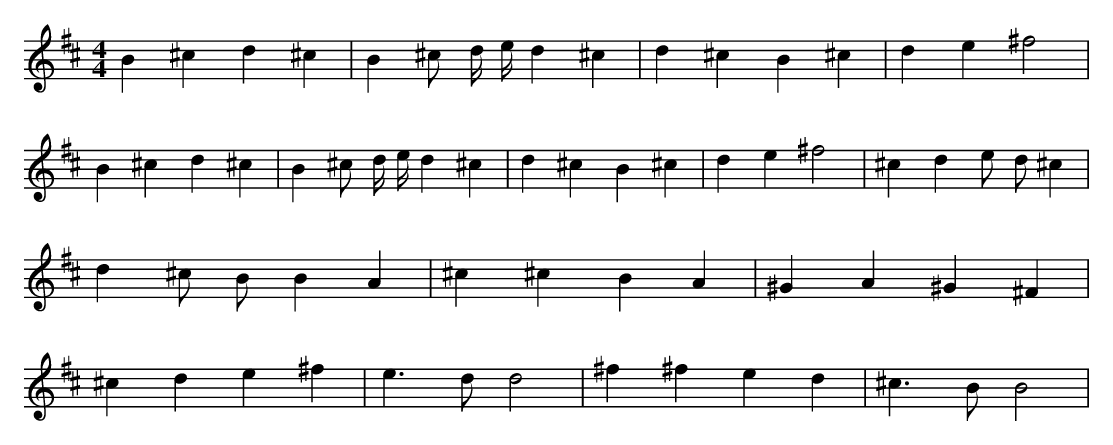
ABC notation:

X:1
M:4/4
L:1/8
K:D
B2 ^c2 d2 ^c2 | B2 ^c d/2 e/2 d2 ^c2 | d2 ^c2 B2 ^c2 | d2 e2 ^f4 | B2 ^c2 d2 ^c2 | B2 ^c d/2 e/2 d2 ^c2 | d2 ^c2 B2 ^c2 | d2 e2 ^f4 | ^c2 d2 e d ^c2 | d2 ^c B B2 A2 | ^c2 ^c2 B2 A2 | ^G2 A2 ^G2 ^F2 | ^c2 d2 e2 ^f2 | e3 d d4 | ^f2 ^f2 e2 d2 | ^c3 B B4 |
